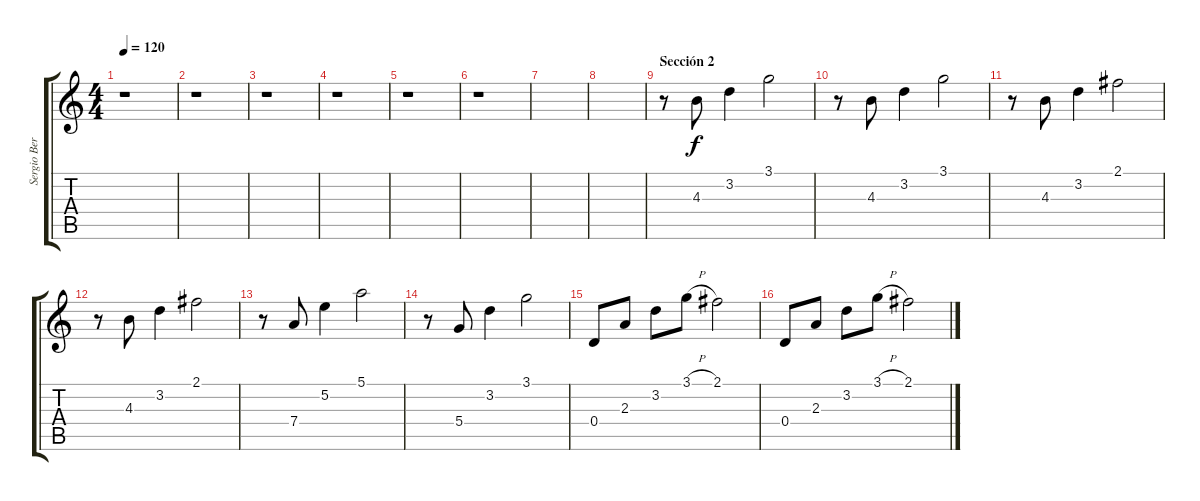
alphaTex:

\track ("Sergio Berdichevski" "Sergio Ber") {instrument acousticguitarsteel}
\staff {score tabs}
\tuning (E4 B3 G3 D3 A2 E2) {hide}
\ts (4 4)
\section ("" "")
\tempo 120
\clef g2
\ks c
r.1{dy f} |
r.1 |
r.1 |
r.1 |
r.1 |
r.1 |
|
|
\section ("" "Sección 2")
r.8 4.3.8 3.2.4 3.1.2 |
r.8 4.3.8 3.2.4 3.1.2 |
r.8 4.3.8 3.2.4 2.1.2 |
r.8 4.3.8 3.2.4 2.1.2 |
r.8 7.4.8 5.2.4 5.1.2 |
r.8 5.4.8 3.2.4 3.1.2 |
0.4.8 2.3.8 3.2.8 3.1{h}.8 2.1.2 |
0.4.8 2.3.8 3.2.8 3.1{h}.8 2.1.2
